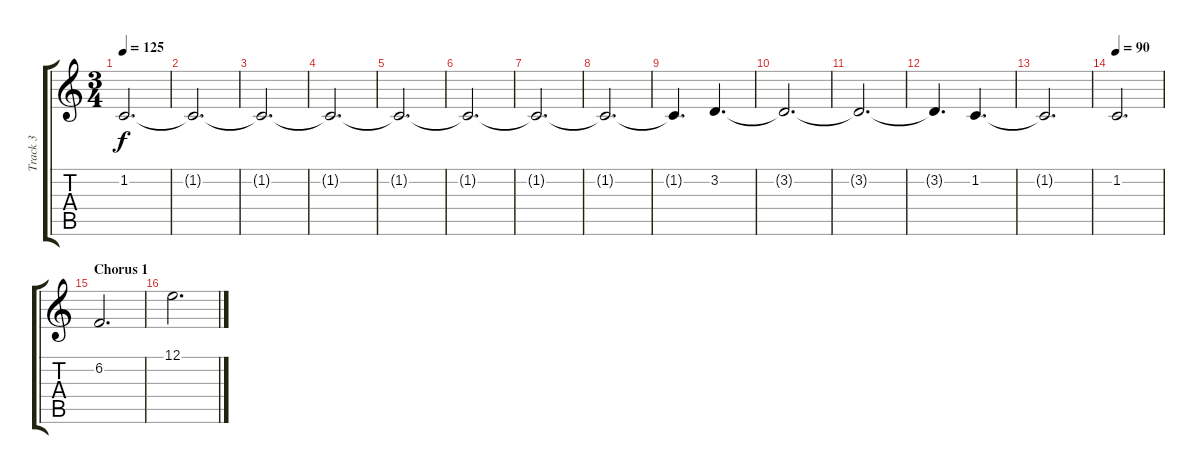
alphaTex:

\track ("Track 3" "Track 3") {instrument synthstrings1}
\staff {score tabs}
\tuning (E4 B3 G3 D3 A2 E2) {hide}
\ts (3 4)
\tempo 125
\clef g2
\ks c
1.2{t}.2{d dy f} |
1.2{t}.2{d} |
1.2{t}.2{d} |
1.2{t}.2{d} |
1.2{t}.2{d} |
1.2{t}.2{d} |
1.2{t}.2{d} |
1.2{t}.2{d} |
1.2{t}.4{d} 3.2.4{d} |
3.2{t}.2{d} |
3.2{t}.2{d} |
3.2{t}.4{d} 1.2.4{d} |
1.2{t}.2{d} |
\tempo 90
1.2.2{d} |
\section ("" "Chorus 1")
6.2.2{d} |
12.1.2{d}
